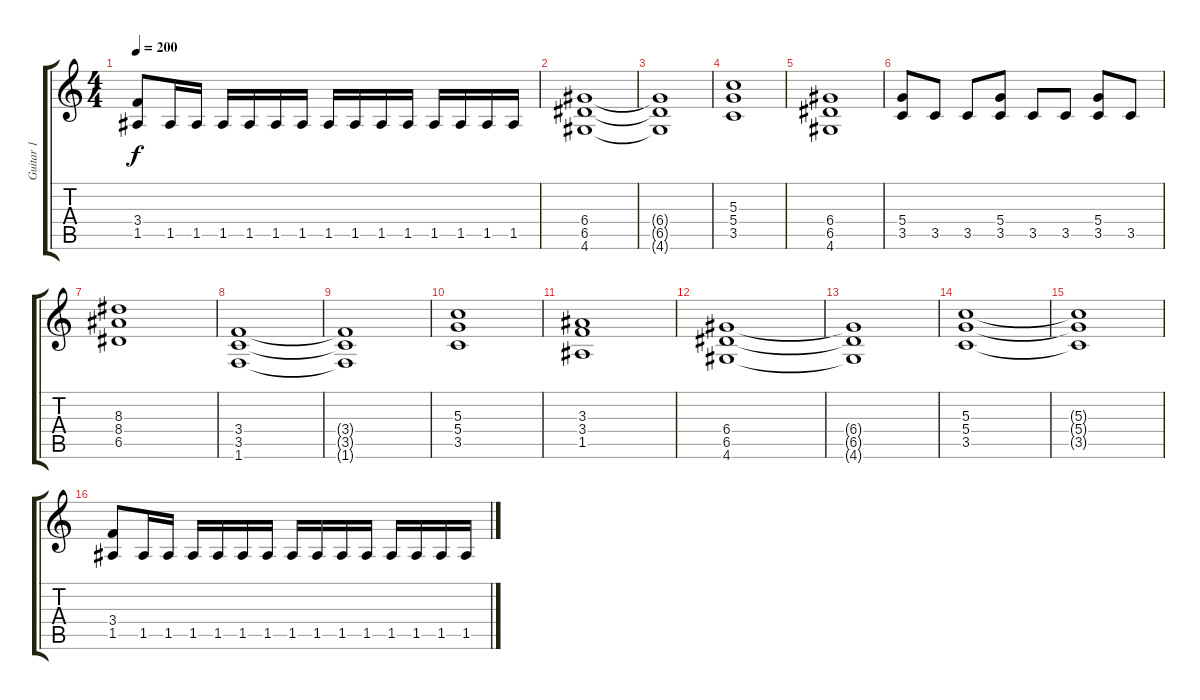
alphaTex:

\track ("Guitar 1 " "Guitar 1 ") {instrument overdrivenguitar}
\staff {score tabs}
\tuning (E4 B3 G3 D3 A2 E2) {hide}
\ts (4 4)
\tempo 200
\clef g2
\ks c
(3.4 1.5).8{dy f} 1.5.16 1.5.16 1.5.16 1.5.16 1.5.16 1.5.16 1.5.16 1.5.16 1.5.16 1.5.16 1.5.16 1.5.16 1.5.16 1.5.16 |
(6.4 6.5 4.6).1 |
(6.4{t} 6.5{t} 4.6{t}).1 |
(5.3 5.4 3.5).1 |
(6.4 6.5 4.6).1 |
(5.4 3.5).8 3.5.8 3.5.8 (5.4 3.5).8 3.5.8 3.5.8 (5.4 3.5).8 3.5.8 |
(8.3 8.4 6.5).1 |
\section ("" "")
(3.4 3.5 1.6).1 |
(3.4{t} 3.5{t} 1.6{t}).1 |
(5.3 5.4 3.5).1 |
(3.3 3.4 1.5).1 |
\section ("" "")
(6.4 6.5 4.6).1 |
(6.4{t} 6.5{t} 4.6{t}).1 |
(5.3 5.4 3.5).1 |
(5.3{t} 5.4{t} 3.5{t}).1 |
(3.4 1.5).8 1.5.16 1.5.16 1.5.16 1.5.16 1.5.16 1.5.16 1.5.16 1.5.16 1.5.16 1.5.16 1.5.16 1.5.16 1.5.16 1.5.16
